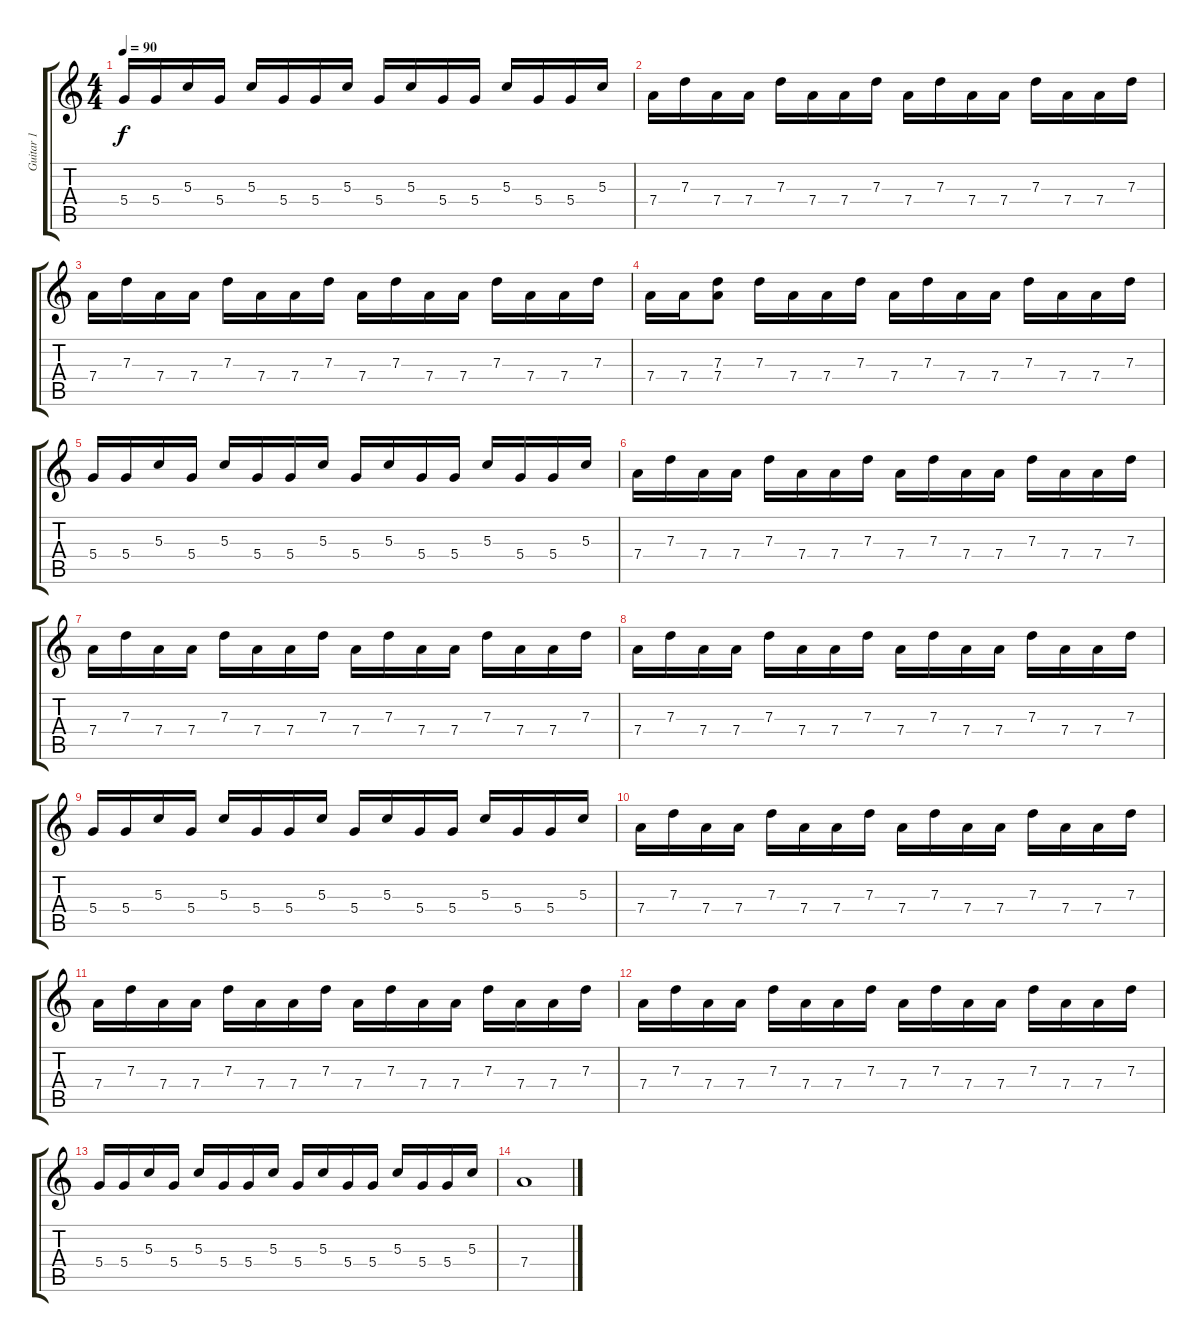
\track ("Guitar 1" "Guitar 1") {instrument electricguitarjazz}
\staff {score tabs}
\tuning (E4 B3 G3 D3 A2 E2) {hide}
\ts (4 4)
\tempo 90
\clef g2
\ks c
5.4.16{dy f} 5.4.16 5.3.16 5.4.16 5.3.16 5.4.16 5.4.16 5.3.16 5.4.16 5.3.16 5.4.16 5.4.16 5.3.16 5.4.16 5.4.16 5.3.16 |
7.4.16 7.3.16 7.4.16 7.4.16 7.3.16 7.4.16 7.4.16 7.3.16 7.4.16 7.3.16 7.4.16 7.4.16 7.3.16 7.4.16 7.4.16 7.3.16 |
7.4.16 7.3.16 7.4.16 7.4.16 7.3.16 7.4.16 7.4.16 7.3.16 7.4.16 7.3.16 7.4.16 7.4.16 7.3.16 7.4.16 7.4.16 7.3.16 |
7.4.16 7.4.16 (7.3 7.4).8 7.3.16 7.4.16 7.4.16 7.3.16 7.4.16 7.3.16 7.4.16 7.4.16 7.3.16 7.4.16 7.4.16 7.3.16 |
5.4.16 5.4.16 5.3.16 5.4.16 5.3.16 5.4.16 5.4.16 5.3.16 5.4.16 5.3.16 5.4.16 5.4.16 5.3.16 5.4.16 5.4.16 5.3.16 |
7.4.16 7.3.16 7.4.16 7.4.16 7.3.16 7.4.16 7.4.16 7.3.16 7.4.16 7.3.16 7.4.16 7.4.16 7.3.16 7.4.16 7.4.16 7.3.16 |
7.4.16 7.3.16 7.4.16 7.4.16 7.3.16 7.4.16 7.4.16 7.3.16 7.4.16 7.3.16 7.4.16 7.4.16 7.3.16 7.4.16 7.4.16 7.3.16 |
7.4.16 7.3.16 7.4.16 7.4.16 7.3.16 7.4.16 7.4.16 7.3.16 7.4.16 7.3.16 7.4.16 7.4.16 7.3.16 7.4.16 7.4.16 7.3.16 |
5.4.16 5.4.16 5.3.16 5.4.16 5.3.16 5.4.16 5.4.16 5.3.16 5.4.16 5.3.16 5.4.16 5.4.16 5.3.16 5.4.16 5.4.16 5.3.16 |
7.4.16 7.3.16 7.4.16 7.4.16 7.3.16 7.4.16 7.4.16 7.3.16 7.4.16 7.3.16 7.4.16 7.4.16 7.3.16 7.4.16 7.4.16 7.3.16 |
7.4.16 7.3.16 7.4.16 7.4.16 7.3.16 7.4.16 7.4.16 7.3.16 7.4.16 7.3.16 7.4.16 7.4.16 7.3.16 7.4.16 7.4.16 7.3.16 |
7.4.16 7.3.16 7.4.16 7.4.16 7.3.16 7.4.16 7.4.16 7.3.16 7.4.16 7.3.16 7.4.16 7.4.16 7.3.16 7.4.16 7.4.16 7.3.16 |
5.4.16 5.4.16 5.3.16 5.4.16 5.3.16 5.4.16 5.4.16 5.3.16 5.4.16 5.3.16 5.4.16 5.4.16 5.3.16 5.4.16 5.4.16 5.3.16 |
7.4.1
